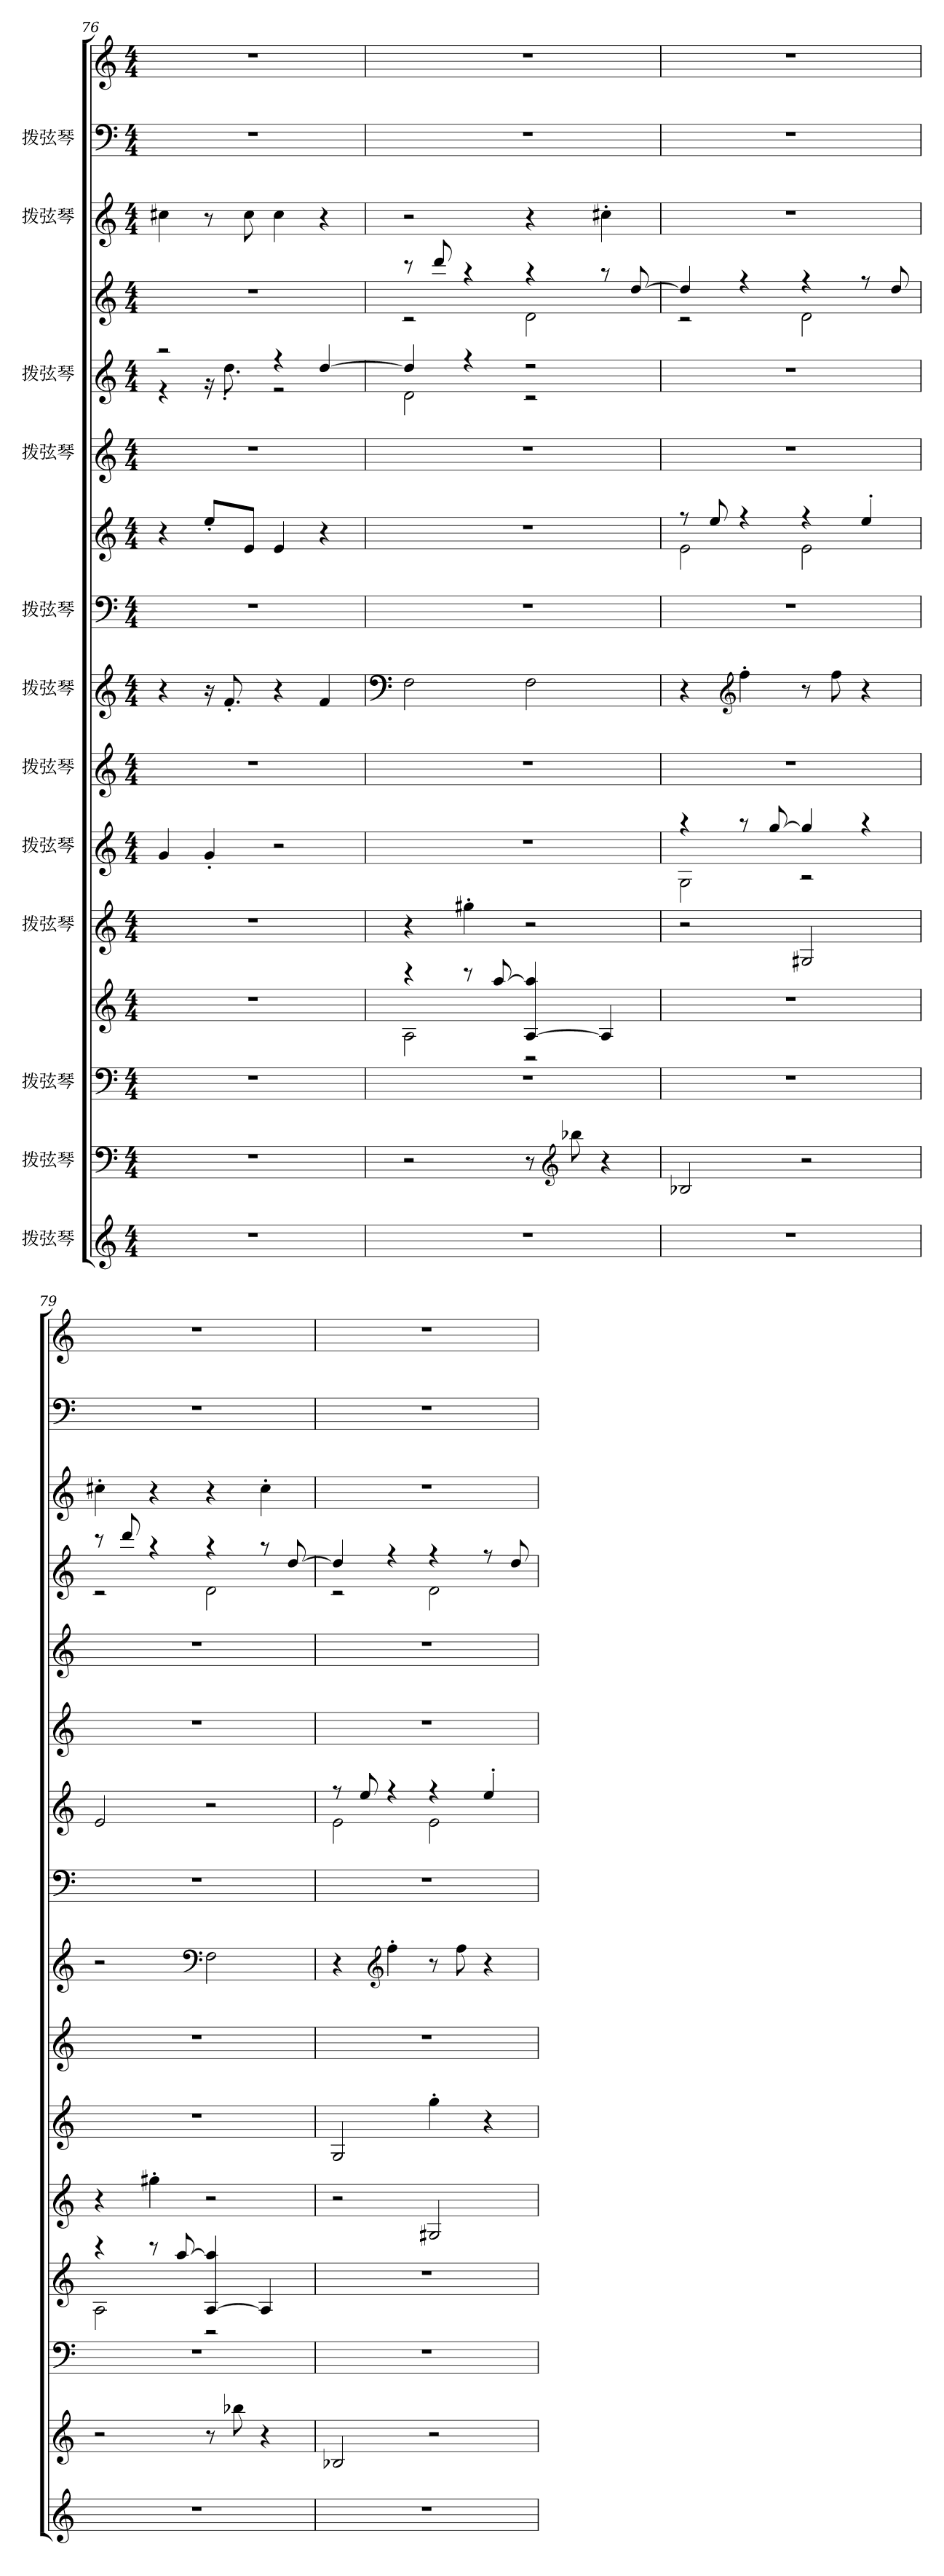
**kern	**kern	**kern	**kern	**kern	**kern	**kern	**kern	**kern	**kern	**kern	**kern	**kern	**kern	**kern	**kern
*part12	*part11	*part10	*part10	*part9	*part8	*part7	*part6	*part5	*part5	*part4	*part3	*part3	*part2	*part1	*part1
*staff16	*staff15	*staff14	*staff13	*staff12	*staff11	*staff10	*staff9	*staff8	*staff7	*staff6	*staff5	*staff4	*staff3	*staff2	*staff1
*I"拨弦琴	*I"拨弦琴	*I"拨弦琴	*	*I"拨弦琴	*I"拨弦琴	*I"拨弦琴	*I"拨弦琴	*I"拨弦琴	*	*I"拨弦琴	*I"拨弦琴	*	*I"拨弦琴	*I"拨弦琴	*
*clefG2	*clefF4	*clefF4	*clefG2	*clefG2	*clefG2	*clefG2	*clefG2	*clefF4	*clefG2	*clefG2	*clefG2	*clefG2	*clefG2	*clefF4	*clefG2
*k[]	*k[]	*k[]	*k[]	*k[]	*k[]	*k[]	*k[]	*k[]	*k[]	*k[]	*k[]	*k[]	*k[]	*k[]	*k[]
*M4/4	*M4/4	*M4/4	*M4/4	*M4/4	*M4/4	*M4/4	*M4/4	*M4/4	*M4/4	*M4/4	*M4/4	*M4/4	*M4/4	*M4/4	*M4/4
=76	=76	=76	=76	=76	=76	=76	=76	=76	=76	=76	=76	=76	=76	=76	=76
*	*	*	*	*	*	*	*	*	*	*	*^	*	*	*	*
1r	1r	1r	1r	1r	4g/	1r	4r	1r	4r	1r	2r	4r	1r	4cc#X\	1r	1r
.	.	.	.	.	4g'/	.	16r	.	8ee'/L	.	.	16r	.	8r	.	.
.	.	.	.	.	.	.	8.f'/	.	.	.	.	8.dd'\	.	.	.	.
.	.	.	.	.	.	.	.	.	8e/J	.	.	.	.	8cc#\	.	.
.	.	.	.	.	2r	.	4r	.	4e/	.	4r	2r	.	4cc#\	.	.
.	.	.	.	.	.	.	4f/	.	4r	.	[4dd/	.	.	4r	.	.
=77	=77	=77	=77	=77	=77	=77	=77	=77	=77	=77	=77	=77	=77	=77	=77	=77
*	*	*	*	*	*	*	*clefF4	*	*	*	*	*	*	*	*	*
*	*	*	*^	*	*	*	*	*	*	*	*	*	*^	*	*	*
1r	2r	1r	4r	2A\	4r	1r	1r	2F\	1r	1r	1r	4dd/]	2d\	8r	2r	2r	1r	1r
.	.	.	.	.	.	.	.	.	.	.	.	.	.	8ddd/	.	.	.	.
.	.	.	8r	.	4gg#X'\	.	.	.	.	.	.	4r	.	4r	.	.	.	.
.	.	.	[8aa/	.	.	.	.	.	.	.	.	.	.	.	.	.	.	.
.	8r	.	[4A/ 4aa/]	2r	2r	.	.	2F\	.	.	.	2r	2r	4r	2d\	4r	.	.
*	*clefG2	*	*	*	*	*	*	*	*	*	*	*	*	*	*	*	*	*
.	8bb-X\	.	.	.	.	.	.	.	.	.	.	.	.	.	.	.	.	.
.	4r	.	4A/]	.	.	.	.	.	.	.	.	.	.	8r	.	4cc#X'\	.	.
.	.	.	.	.	.	.	.	.	.	.	.	.	.	[8dd/	.	.	.	.
*	*	*	*v	*v	*	*	*	*	*	*	*	*v	*v	*	*	*	*	*
!!LO:PB:g=z
=78	=78	=78	=78	=78	=78	=78	=78	=78	=78	=78	=78	=78	=78	=78	=78	=78
*	*	*	*	*	*^	*	*	*	*^	*	*	*	*	*	*	*
1r	2B-X/	1r	1r	2r	4r	2G\	1r	4r	1r	8r	2e\	1r	1r	4dd/]	2r	1r	1r	1r
.	.	.	.	.	.	.	.	.	.	8ee/	.	.	.	.	.	.	.	.
*	*	*	*	*	*	*	*	*clefG2	*	*	*	*	*	*	*	*	*	*
.	.	.	.	.	8r	.	.	4ff'\	.	4r	.	.	.	4r	.	.	.	.
.	.	.	.	.	[8gg/	.	.	.	.	.	.	.	.	.	.	.	.	.
.	2r	.	.	2G#X/	4gg/]	2r	.	8r	.	4r	2e\	.	.	4r	2d\	.	.	.
.	.	.	.	.	.	.	.	8ff\	.	.	.	.	.	.	.	.	.	.
.	.	.	.	.	4r	.	.	4r	.	4ee'/	.	.	.	8r	.	.	.	.
.	.	.	.	.	.	.	.	.	.	.	.	.	.	8dd/	.	.	.	.
*	*	*	*	*	*v	*v	*	*	*	*v	*v	*	*	*	*	*	*	*
=79	=79	=79	=79	=79	=79	=79	=79	=79	=79	=79	=79	=79	=79	=79	=79	=79
*	*	*	*^	*	*	*	*	*	*	*	*	*	*	*	*	*
1r	2r	1r	4r	2A\	4r	1r	1r	2r	1r	2e/	1r	1r	8r	2r	4cc#X'\	1r	1r
.	.	.	.	.	.	.	.	.	.	.	.	.	8ddd/	.	.	.	.
.	.	.	8r	.	4gg#X'\	.	.	.	.	.	.	.	4r	.	4r	.	.
.	.	.	[8aa/	.	.	.	.	.	.	.	.	.	.	.	.	.	.
*	*	*	*	*	*	*	*	*clefF4	*	*	*	*	*	*	*	*	*
.	8r	.	[4A/ 4aa/]	2r	2r	.	.	2F\	.	2r	.	.	4r	2d\	4r	.	.
.	8bb-X\	.	.	.	.	.	.	.	.	.	.	.	.	.	.	.	.
.	4r	.	4A/]	.	.	.	.	.	.	.	.	.	8r	.	4cc#'\	.	.
.	.	.	.	.	.	.	.	.	.	.	.	.	[8dd/	.	.	.	.
*	*	*	*v	*v	*	*	*	*	*	*	*	*	*	*	*	*	*
=80	=80	=80	=80	=80	=80	=80	=80	=80	=80	=80	=80	=80	=80	=80	=80	=80
*	*	*	*	*	*	*	*	*	*^	*	*	*	*	*	*	*
1r	2B-X/	1r	1r	2r	2G/	1r	4r	1r	8r	2e\	1r	1r	4dd/]	2r	1r	1r	1r
.	.	.	.	.	.	.	.	.	8ee/	.	.	.	.	.	.	.	.
*	*	*	*	*	*	*	*clefG2	*	*	*	*	*	*	*	*	*	*
.	.	.	.	.	.	.	4ff'\	.	4r	.	.	.	4r	.	.	.	.
.	2r	.	.	2G#X/	4gg'\	.	8r	.	4r	2e\	.	.	4r	2d\	.	.	.
.	.	.	.	.	.	.	8ff\	.	.	.	.	.	.	.	.	.	.
.	.	.	.	.	4r	.	4r	.	4ee'/	.	.	.	8r	.	.	.	.
.	.	.	.	.	.	.	.	.	.	.	.	.	8dd/	.	.	.	.
*	*	*	*	*	*	*	*	*	*v	*v	*	*	*v	*v	*	*	*
=	=	=	=	=	=	=	=	=	=	=	=	=	=	=	=
*-	*-	*-	*-	*-	*-	*-	*-	*-	*-	*-	*-	*-	*-	*-	*-
